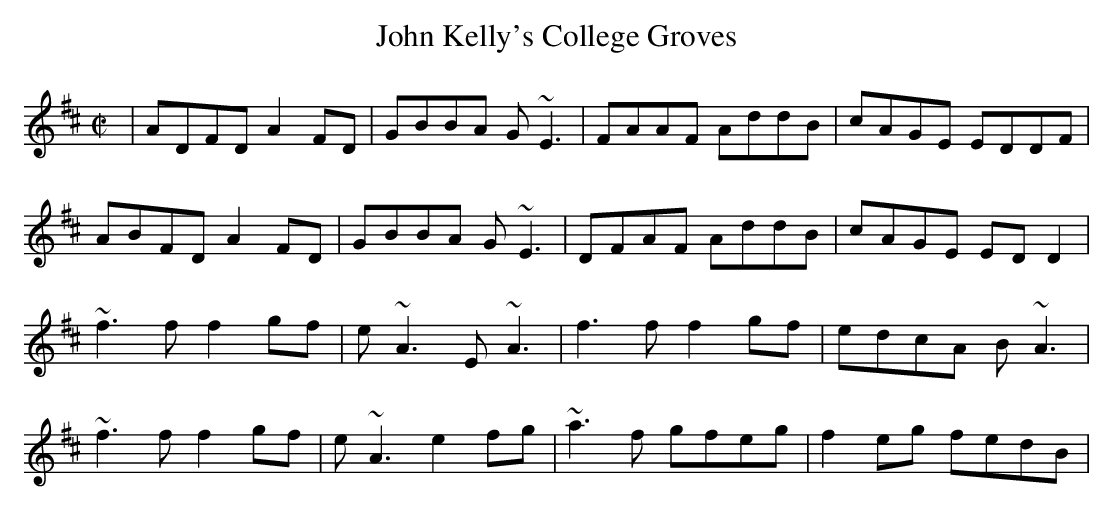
X:1
T:John Kelly's College Groves
M:C|
K:D
| ADFD A2FD | GBBA G~E3 | FAAF AddB | cAGE EDDF |
ABFD A2FD | GBBA G~E3 | DFAF AddB | cAGE EDD2 |
~f3f f2gf | e~A3 E~A3 | f3f f2gf | edcA B~A3 |
~f3f f2gf | e~A3 e2fg | ~a3f gfeg | f2eg fedB |
